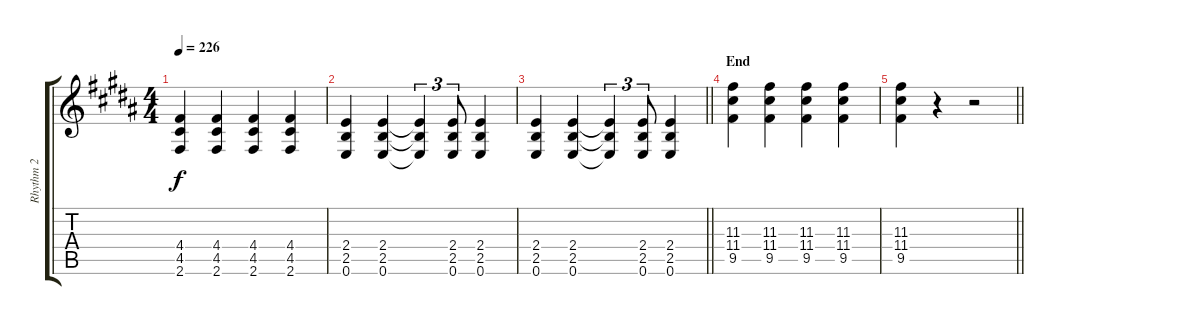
\track ("Rhythm 2" "Rhythm 2") {instrument overdrivenguitar}
\staff {score tabs}
\tuning (E4 B3 G3 D3 A2 E2) {hide}
\ts (4 4)
\tempo 226
\clef g2
\ks b
(4.4 4.5 2.6).4{dy f} (4.4 4.5 2.6).4 (4.4 4.5 2.6).4 (4.4 4.5 2.6).4 |
(2.4 2.5 0.6).4 (2.4 2.5 0.6).4 (2.4{t} 2.5{t} 0.6{t}).4{tu (3 2)} (2.4 2.5 0.6).8{tu (3 2)} (2.4 2.5 0.6).4 |
\barLineRight lightlight
(2.4 2.5 0.6).4 (2.4 2.5 0.6).4 (2.4{t} 2.5{t} 0.6{t}).4{tu (3 2)} (2.4 2.5 0.6).8{tu (3 2)} (2.4 2.5 0.6).4 |
\section ("" "End")
(11.3 11.4 9.5).4 (11.3 11.4 9.5).4 (11.3 11.4 9.5).4 (11.3 11.4 9.5).4 |
\barLineRight lightlight
(11.3 11.4 9.5).4 r.4 r.2
